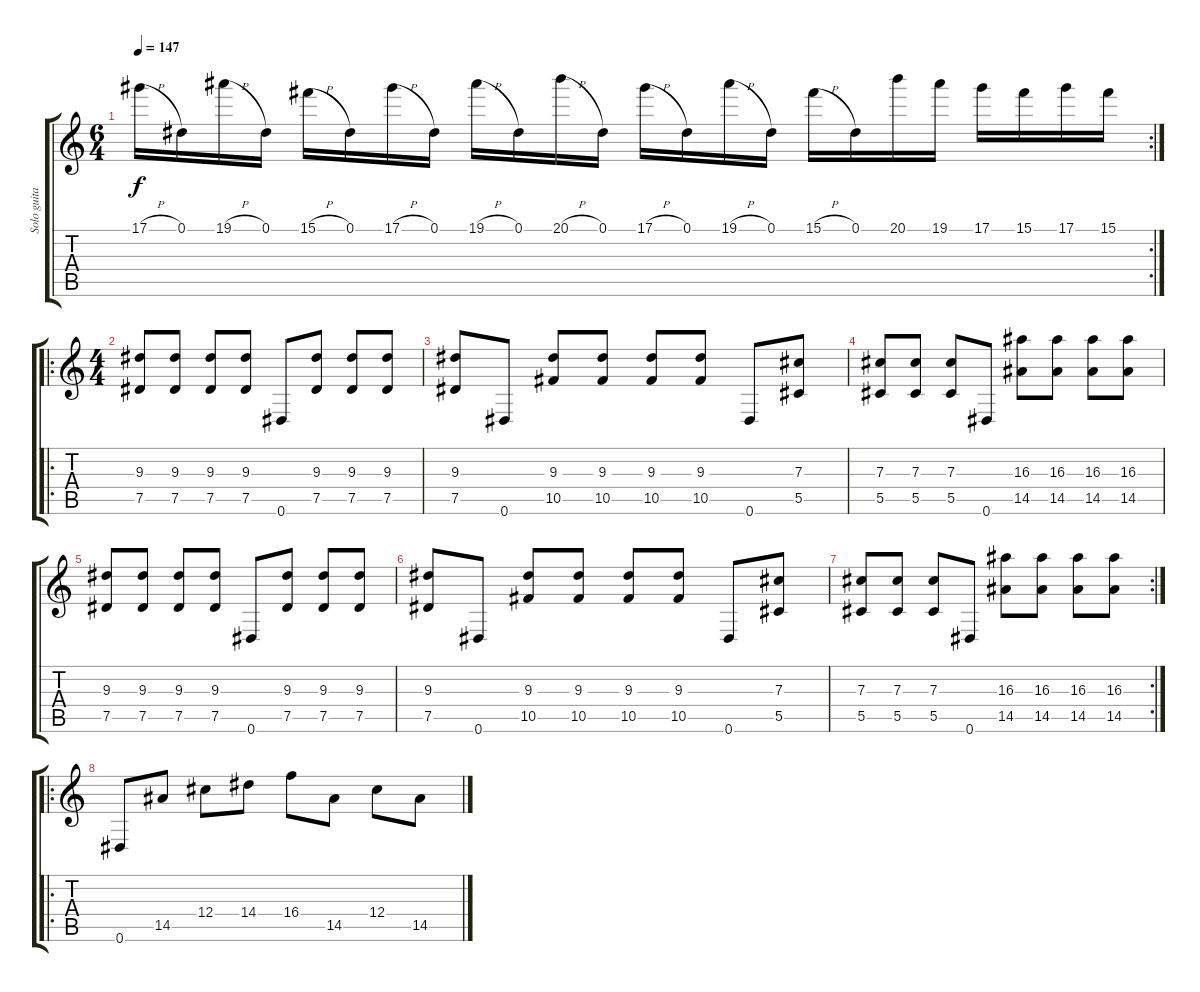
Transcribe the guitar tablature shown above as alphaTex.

\track ("Solo guitar" "Solo guita") {instrument distortionguitar}
\staff {score tabs}
\tuning (Eb4 Bb3 Gb3 Db3 Ab2 Eb2) {hide}
\rc 2
\ts (6 4)
\tempo 147
\clef g2
\ks c
17.1{h}.16{dy f} 0.1.16 19.1{h}.16 0.1.16 15.1{h}.16 0.1.16 17.1{h}.16 0.1.16 19.1{h}.16 0.1.16 20.1{h}.16 0.1.16 17.1{h}.16 0.1.16 19.1{h}.16 0.1.16 15.1{h}.16 0.1.16 20.1.16 19.1.16 17.1.16 15.1.16 17.1.16 15.1.16 |
\ro
\ts (4 4)
(9.3 7.5).8 (9.3 7.5).8 (9.3 7.5).8 (9.3 7.5).8 0.6.8 (9.3 7.5).8 (9.3 7.5).8 (9.3 7.5).8 |
(9.3 7.5).8 0.6.8 (9.3 10.5).8 (9.3 10.5).8 (9.3 10.5).8 (9.3 10.5).8 0.6.8 (7.3 5.5).8 |
(7.3 5.5).8 (7.3 5.5).8 (7.3 5.5).8 0.6.8 (16.3 14.5).8 (16.3 14.5).8 (16.3 14.5).8 (16.3 14.5).8 |
(9.3 7.5).8 (9.3 7.5).8 (9.3 7.5).8 (9.3 7.5).8 0.6.8 (9.3 7.5).8 (9.3 7.5).8 (9.3 7.5).8 |
(9.3 7.5).8 0.6.8 (9.3 10.5).8 (9.3 10.5).8 (9.3 10.5).8 (9.3 10.5).8 0.6.8 (7.3 5.5).8 |
\rc 2
(7.3 5.5).8 (7.3 5.5).8 (7.3 5.5).8 0.6.8 (16.3 14.5).8 (16.3 14.5).8 (16.3 14.5).8 (16.3 14.5).8 |
\ro
0.6.8 14.5.8 12.4.8 14.4.8 16.4.8 14.5.8 12.4.8 14.5.8
